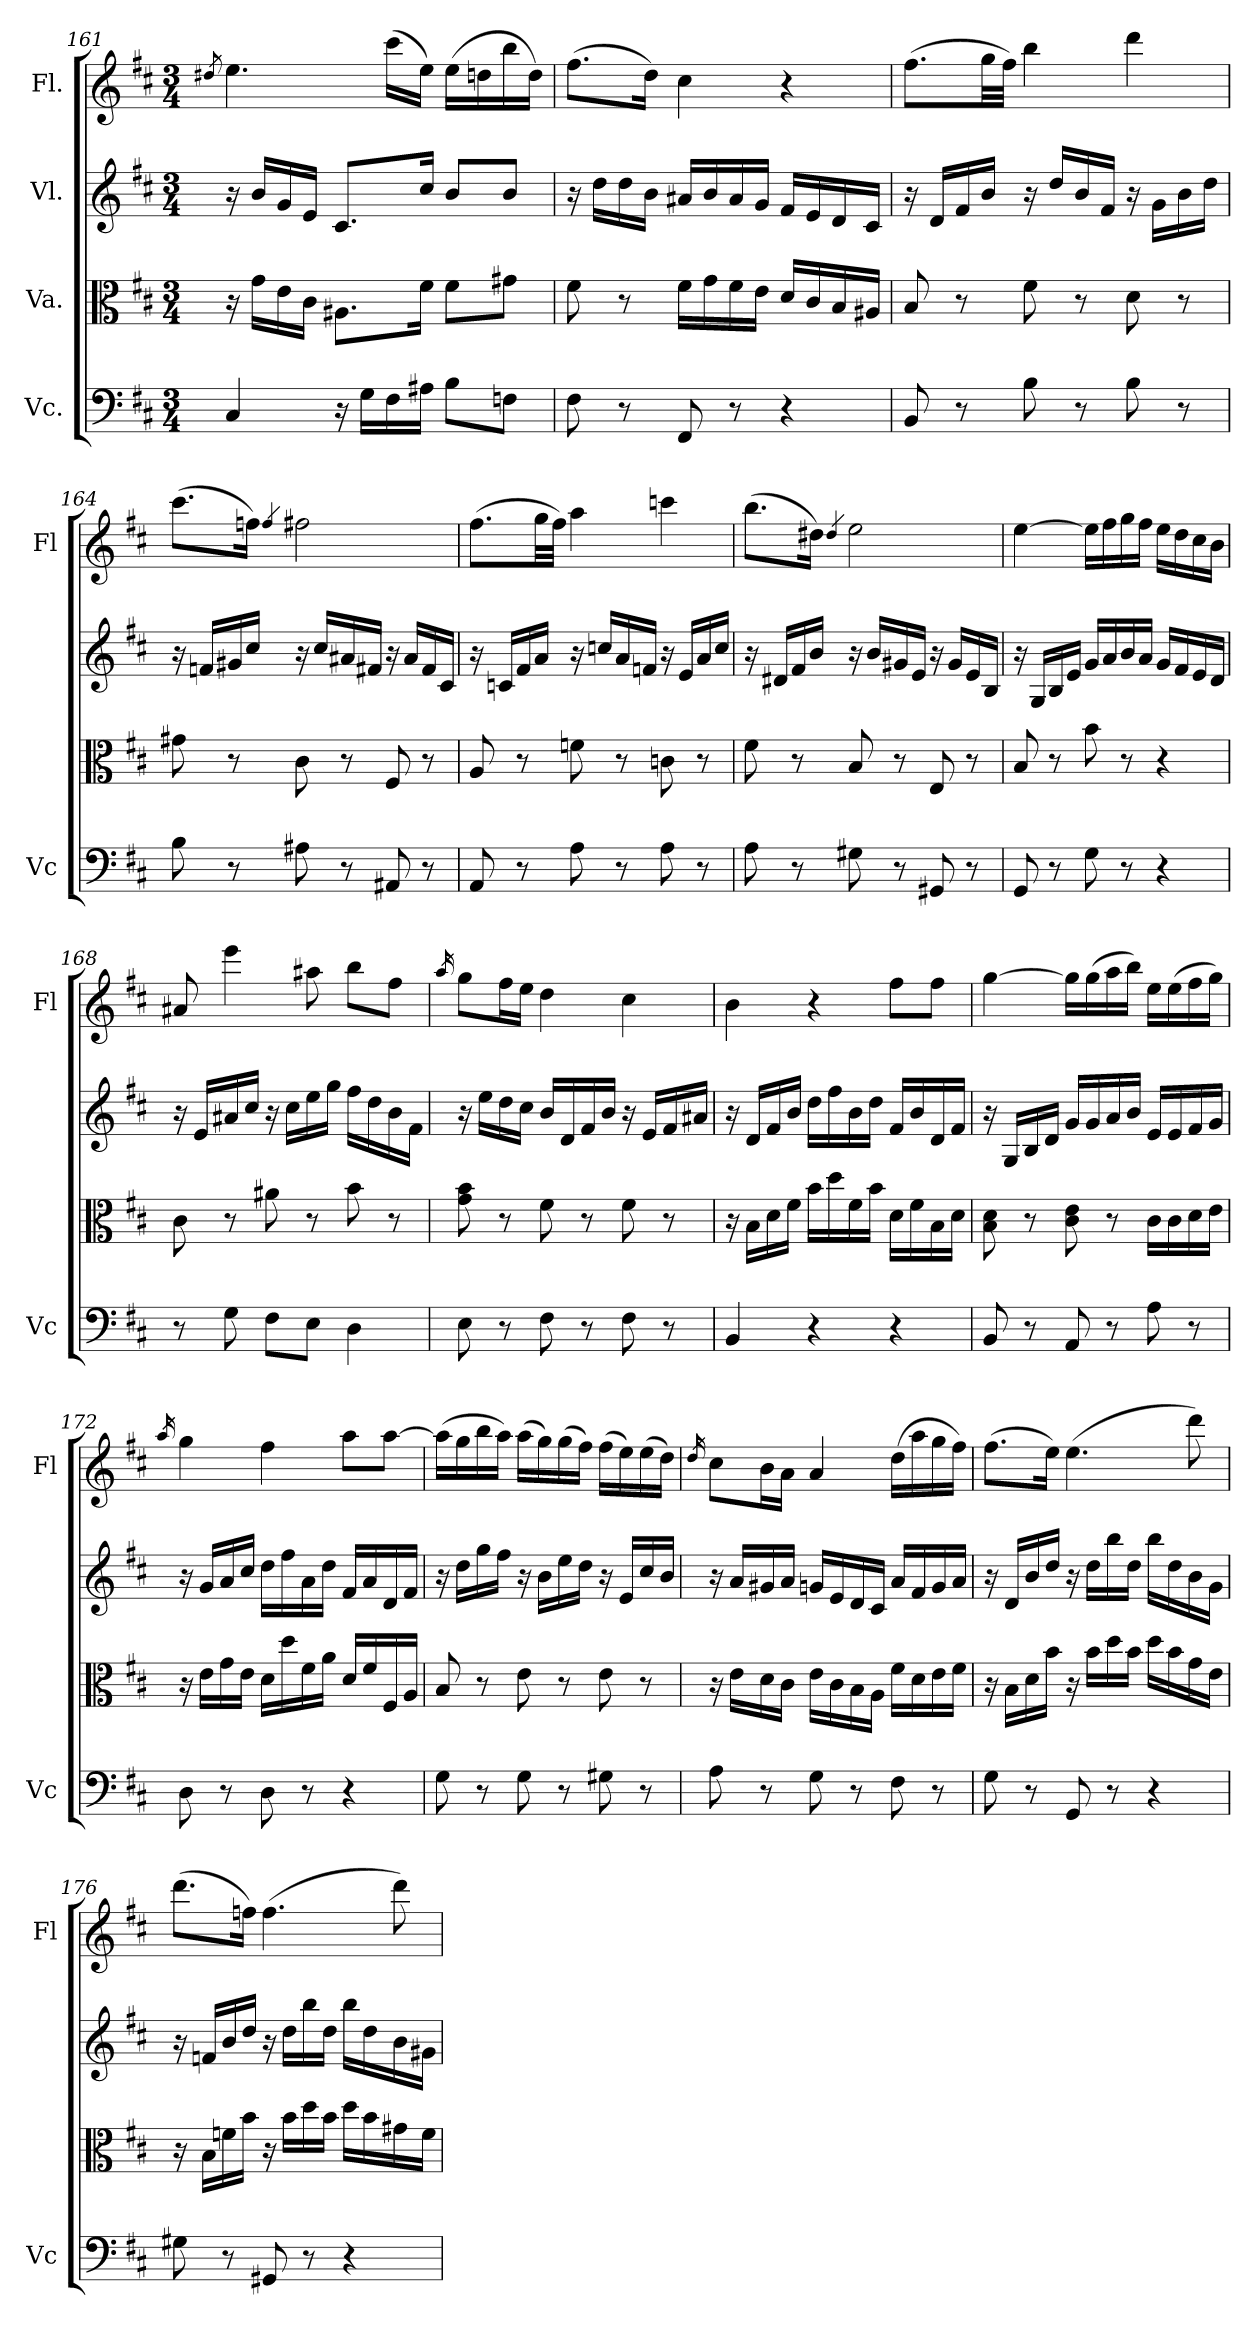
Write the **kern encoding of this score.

**kern	**kern	**kern	**kern
*part4	*part3	*part2	*part1
*staff4	*staff3	*staff2	*staff1
*I"Vc.	*I"Va.	*I"Vl.	*I"Fl.
*I'Vc	*	*	*I'Fl
*clefF4	*clefC3	*clefG2	*clefG2
*k[f#c#]	*k[f#c#]	*k[f#c#]	*k[f#c#]
*M3/4	*M3/4	*M3/4	*M3/4
=161	=161	=161	=161
.	.	.	8qdd#X/
4C#/	16r	16r	4.ee\
.	16g\LL	16b/LL	.
.	16e\	16g/	.
.	16c#\JJ	16e/JJ	.
16r	8.A#X\L	8.c#/L	.
16G\LL	.	.	.
16F#\	.	.	(>16ccc#\LL
16A#X\JJ	16f#\Jk	16cc#/Jk	16ee\JJ)
8B\L	8f#\L	8b/L	(>16ee\LL
.	.	.	16ddn\
8Fn\J	8g#X\J	8b/J	16bb\
.	.	.	16dd\JJ)
=162	=162	=162	=162
8F#\	8f#\	16r	(>8.ff#\L
.	.	16dd\LL	.
8r	8r	16dd\	.
.	.	16b\JJ	16dd\Jk)
8FF#/	16f#\LL	16a#X/LL	4cc#\
.	16g\	16b/	.
8r	16f#\	16a#/	.
.	16e\JJ	16g/JJ	.
4r	16d/LL	16f#/LL	4r
.	16c#/	16e/	.
.	16B/	16d/	.
.	16A#X/JJ	16c#/JJ	.
!!LO:LB:g=z
=163	=163	=163	=163
8BB/	8B/	16r	(>8.ff#\L
.	.	16d/LL	.
8r	8r	16f#/	.
.	.	16b/JJ	32gg\LL
.	.	.	32ff#\JJJ)
8B\	8f#\	16r	4bb\
.	.	16dd/LL	.
8r	8r	16b/	.
.	.	16f#/JJ	.
8B\	8d\	16r	4ddd\
.	.	16g\LL	.
8r	8r	16b\	.
.	.	16dd\JJ	.
=164	=164	=164	=164
8B\	8g#X\	16r	(>8.ccc#\L
.	.	16fn/LL	.
8r	8r	16g#X/	.
.	.	16cc#/JJ	16ffn\Jk)
.	.	.	4qff/
8A#X\	8c#\	16r	2ff#X\
.	.	16cc#/LL	.
8r	8r	16a#X/	.
.	.	16f#X/JJ	.
8AA#X/	8F#/	16r	.
.	.	16a#/LL	.
8r	8r	16f#/	.
.	.	16c#/JJ	.
=165	=165	=165	=165
8AA/	8A/	16r	(>8.ff#\L
.	.	16cn/LL	.
8r	8r	16f#/	.
.	.	16a/JJ	32gg\LL
.	.	.	32ff#\JJJ)
8A\	8fn\	16r	4aa\
.	.	16ccn/LL	.
8r	8r	16a/	.
.	.	16fn/JJ	.
8A\	8cn\	16r	4cccn\
.	.	16e/LL	.
8r	8r	16a/	.
.	.	16cc/JJ	.
=166	=166	=166	=166
8A\	8f#\	16r	(>8.bb\L
.	.	16d#X/LL	.
8r	8r	16f#/	.
.	.	16b/JJ	16dd#X\Jk)
.	.	.	4qdd#/
8G#X\	8B/	16r	2ee\
.	.	16b/LL	.
8r	8r	16g#X/	.
.	.	16e/JJ	.
8GG#X/	8E/	16r	.
.	.	16g#/LL	.
8r	8r	16e/	.
.	.	16B/JJ	.
!!LO:LB:g=z
=167	=167	=167	=167
8GG/	8B/	16r	[4ee\
.	.	16G/LL	.
8r	8r	16B/	.
.	.	16e/JJ	.
8G\	8b\	16g/LL	16ee\LL]
.	.	16a/	16ff#\
8r	8r	16b/	16gg\
.	.	16a/JJ	16ff#\JJ
4r	4r	16g/LL	16ee\LL
.	.	16f#/	16dd\
.	.	16e/	16cc#\
.	.	16d/JJ	16b\JJ
=168	=168	=168	=168
8r	8c#\	16r	8a#X/
.	.	16e/LL	.
8G\	8r	16a#X/	4eee\
.	.	16cc#/JJ	.
8F#\L	8a#X\	16r	.
.	.	16cc#\LL	.
8E\J	8r	16ee\	8aa#X\
.	.	16gg\JJ	.
4D\	8b\	16ff#\LL	8bb\L
.	.	16dd\	.
.	8r	16b\	8ff#\J
.	.	16f#\JJ	.
=169	=169	=169	=169
.	.	.	16qaa/
8E\	8g\ 8b\	16r	8gg\L
.	.	16ee\LL	.
8r	8r	16dd\	16ff#\L
.	.	16cc#\JJ	16ee\JJ
8F#\	8f#\	16b/LL	4dd\
.	.	16d/	.
8r	8r	16f#/	.
.	.	16b/JJ	.
8F#\	8f#\	16r	4cc#\
.	.	16e/LL	.
8r	8r	16f#/	.
.	.	16a#X/JJ	.
=170	=170	=170	=170
4BB/	16r	16r	4b\
.	16B\LL	16d/LL	.
.	16d\	16f#/	.
.	16f#\JJ	16b/JJ	.
4r	16b\LL	16dd\LL	4r
.	16dd\	16ff#\	.
.	16f#\	16b\	.
.	16b\JJ	16dd\JJ	.
4r	16d\LL	16f#/LL	8ff#\L
.	16f#\	16b/	.
.	16B\	16d/	8ff#\J
.	16d\JJ	16f#/JJ	.
!!LO:LB:g=z
=171	=171	=171	=171
8BB/	8B\ 8d\	16r	[4gg\
.	.	16G/LL	.
8r	8r	16B/	.
.	.	16d/JJ	.
8AA/	8c#\ 8e\	16g/LL	16gg\LL]
.	.	16g/	(>16gg\
8r	8r	16a/	16aa\
.	.	16b/JJ	16bb\JJ)
8A\	16c#\LL	16e/LL	16ee\LL
.	16c#\	16e/	(>16ee\
8r	16d\	16f#/	16ff#\
.	16e\JJ	16g/JJ	16gg\JJ)
=172	=172	=172	=172
.	.	.	16qaa/
8D\	16r	16r	4gg\
.	16e\LL	16g/LL	.
8r	16g\	16a/	.
.	16e\JJ	16cc#/JJ	.
8D\	16d\LL	16dd\LL	4ff#\
.	16dd\	16ff#\	.
8r	16f#\	16a\	.
.	16a\JJ	16dd\JJ	.
4r	16d/LL	16f#/LL	8aa\L
.	16f#/	16a/	.
.	16F#/	16d/	[8aa\J
.	16A/JJ	16f#/JJ	.
=173	=173	=173	=173
8G\	8B/	16r	(>16aa\LL]
.	.	16dd\LL	16gg\
8r	8r	16gg\	16bb\
.	.	16ff#\JJ	16aa\JJ)
8G\	8e\	16r	(>16aa\LL
.	.	16b\LL	16gg\)
8r	8r	16ee\	(>16gg\
.	.	16dd\JJ	16ff#\JJ)
8G#X\	8e\	16r	(>16ff#\LL
.	.	16e/LL	16ee\)
8r	8r	16cc#/	(>16ee\
.	.	16b/JJ	16dd\JJ)
!!LO:PB:g=z
=174	=174	=174	=174
.	.	.	16qdd/
8A\	16r	16r	8cc#\L
.	16e\LL	16a/LL	.
8r	16d\	16g#X/	16b\L
.	16c#\JJ	16a/JJ	16a\JJ
8G\	16e\LL	16gn/LL	4a/
.	16c#\	16e/	.
8r	16B\	16d/	.
.	16A\JJ	16c#/JJ	.
8F#\	16f#\LL	16a/LL	(>16dd\LL
.	16d\	16f#/	16aa\
8r	16e\	16g/	16gg\
.	16f#\JJ	16a/JJ	16ff#\JJ)
=175	=175	=175	=175
8G\	16r	16r	(>8.ff#\L
.	16B\LL	16d/LL	.
8r	16d\	16b/	.
.	16b\JJ	16dd/JJ	16ee\Jk)
8GG/	16r	16r	(>4.ee\
.	16b\LL	16dd\LL	.
8r	16dd\	16bb\	.
.	16b\JJ	16dd\JJ	.
4r	16dd\LL	16bb\LL	.
.	16b\	16dd\	.
.	16g\	16b\	8ddd\)
.	16e\JJ	16g\JJ	.
=176	=176	=176	=176
8G#X\	16r	16r	(>8.ddd\L
.	16B\LL	16fn/LL	.
8r	16fn\	16b/	.
.	16b\JJ	16dd/JJ	16ffn\Jk)
8GG#X/	16r	16r	(>4.ff\
.	16b\LL	16dd\LL	.
8r	16dd\	16bb\	.
.	16b\JJ	16dd\JJ	.
4r	16dd\LL	16bb\LL	.
.	16b\	16dd\	.
.	16g#X\	16b\	8ddd\)
.	16f\JJ	16g#X\JJ	.
=	=	=	=
*-	*-	*-	*-
